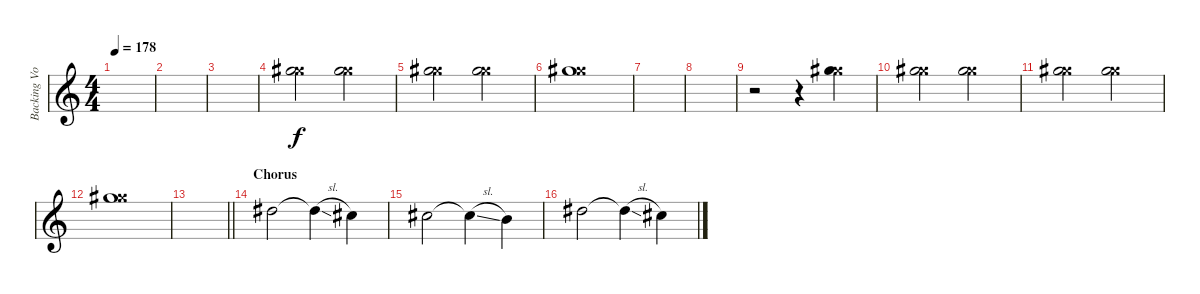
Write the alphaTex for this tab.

\track ("Backing Vocals" "Backing Vo") {instrument distortionguitar}
\staff {score}
\tuning (Eb4 Bb3 Gb3 Db3 Ab2 Eb2) {hide}
\ts (4 4)
\tempo 178
\clef g2
\ks c
|
|
|
(5.1{x} 10.2).2 (5.1{x} 10.2).2 |
(5.1{x} 10.2).2 (5.1{x} 10.2).2 |
(5.1{x} 10.2).1 |
|
|
r.2 r.4 (5.1{x} 10.2).4 |
(5.1{x} 10.2).2 (5.1{x} 10.2).2 |
(5.1{x} 10.2).2 (5.1{x} 10.2).2 |
(5.1{x} 10.2).1 |
\barLineRight lightlight
|
\section ("" "Chorus")
5.2.2 5.2{sl t}.4 3.2.4 |
3.2.2 3.2{sl t}.4 1.2.4 |
5.2.2 5.2{sl t}.4 3.2.4
